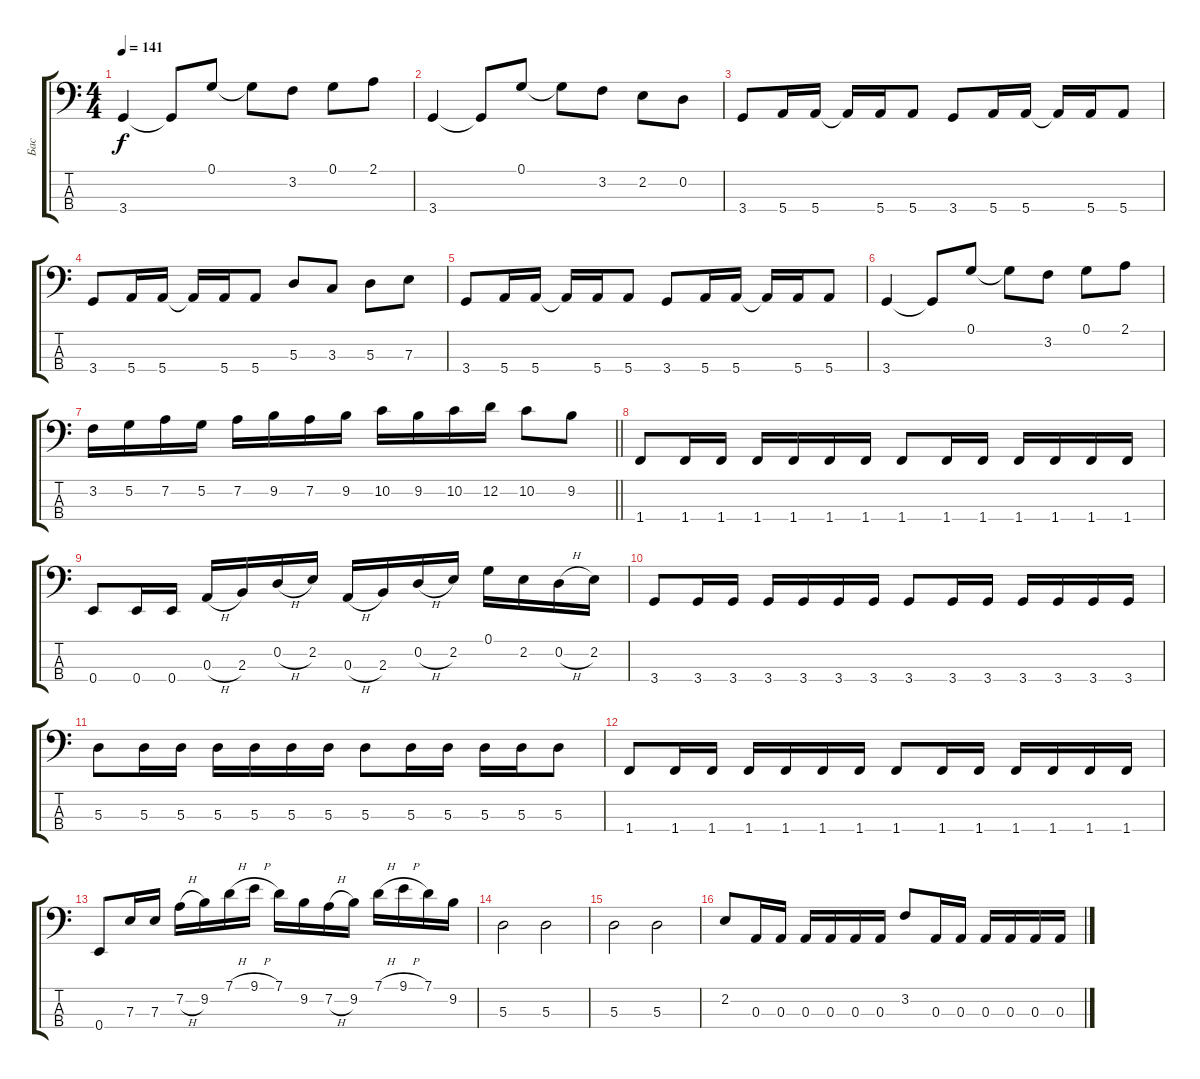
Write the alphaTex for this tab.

\track ("Бас" "Бас") {instrument electricbassfinger}
\staff {score tabs}
\tuning (G2 D2 A1 E1) {hide}
\ts (4 4)
\tempo 141
\clef f4
\ks c
3.4.4{dy f} 3.4{t}.8 0.1.8 0.1{t}.8 3.2.8 0.1.8 2.1.8 |
3.4.4 3.4{t}.8 0.1.8 0.1{t}.8 3.2.8 2.2.8 0.2.8 |
3.4.8 5.4.16 5.4.16 5.4{t}.16 5.4.16 5.4.8 3.4.8 5.4.16 5.4.16 5.4{t}.16 5.4.16 5.4.8 |
3.4.8 5.4.16 5.4.16 5.4{t}.16 5.4.16 5.4.8 5.3.8 3.3.8 5.3.8 7.3.8 |
3.4.8 5.4.16 5.4.16 5.4{t}.16 5.4.16 5.4.8 3.4.8 5.4.16 5.4.16 5.4{t}.16 5.4.16 5.4.8 |
3.4.4 3.4{t}.8 0.1.8 0.1{t}.8 3.2.8 0.1.8 2.1.8 |
\barLineRight lightlight
3.2.16 5.2.16 7.2.16 5.2.16 7.2.16 9.2.16 7.2.16 9.2.16 10.2.16 9.2.16 10.2.16 12.2.16 10.2.8 9.2.8 |
1.4.8 1.4.16 1.4.16 1.4.16 1.4.16 1.4.16 1.4.16 1.4.8 1.4.16 1.4.16 1.4.16 1.4.16 1.4.16 1.4.16 |
0.4.8 0.4.16 0.4.16 0.3{h}.16 2.3.16 0.2{h}.16 2.2.16 0.3{h}.16 2.3.16 0.2{h}.16 2.2.16 0.1.16 2.2.16 0.2{h}.16 2.2.16 |
3.4.8 3.4.16 3.4.16 3.4.16 3.4.16 3.4.16 3.4.16 3.4.8 3.4.16 3.4.16 3.4.16 3.4.16 3.4.16 3.4.16 |
5.3.8 5.3.16 5.3.16 5.3.16 5.3.16 5.3.16 5.3.16 5.3.8 5.3.16 5.3.16 5.3.16 5.3.16 5.3.8 |
1.4.8 1.4.16 1.4.16 1.4.16 1.4.16 1.4.16 1.4.16 1.4.8 1.4.16 1.4.16 1.4.16 1.4.16 1.4.16 1.4.16 |
0.4.8 7.3.16 7.3.16 7.2{h}.16 9.2.16 7.1{h}.16 9.1{h}.16 7.1.16 9.2.16 7.2{h}.16 9.2.16 7.1{h}.16 9.1{h}.16 7.1.16 9.2.16 |
5.3.2 5.3.2 |
5.3.2 5.3.2 |
2.2.8 0.3.16 0.3.16 0.3.16 0.3.16 0.3.16 0.3.16 3.2.8 0.3.16 0.3.16 0.3.16 0.3.16 0.3.16 0.3.16
